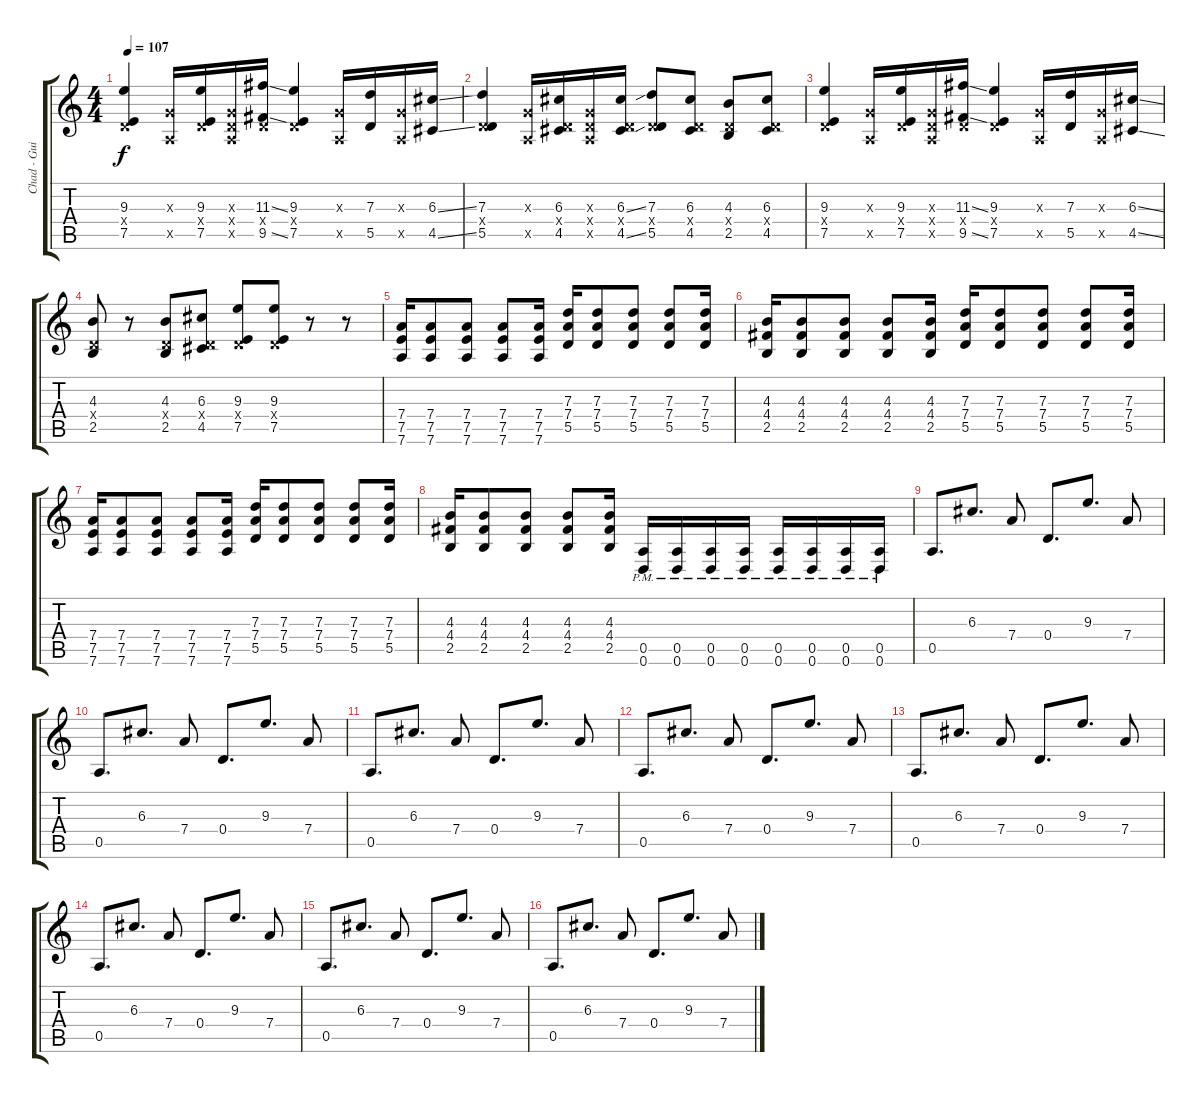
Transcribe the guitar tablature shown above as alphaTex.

\track ("Chad - Guitar" "Chad - Gui") {instrument distortionguitar}
\staff {score tabs}
\tuning (E4 B3 G3 D3 A2 D2) {hide}
\ts (4 4)
\tempo 107
\clef g2
\ks c
(9.3 0.4{x} 7.5).4{dy f} (0.3{x} 0.5{x}).16 (9.3 0.4{x} 7.5).16 (0.3{x} 0.4{x} 0.5{x}).16 (11.3{ss} 0.4{x} 9.5{ss}).16 (9.3 0.4{x} 7.5).4 (0.3{x} 0.5{x}).16 (7.3 5.5).16 (0.3{x} 0.5{x}).16 (6.3{ss} 4.5{ss}).16 |
(7.3 0.4{x} 5.5).4 (0.3{x} 0.5{x}).16 (6.3 0.4{x} 4.5).16 (0.3{x} 0.4{x} 0.5{x}).16 (6.3{ss} 0.4{x} 4.5{ss}).16 (7.3 0.4{x} 5.5).8 (6.3 0.4{x} 4.5).8 (4.3 0.4{x} 2.5).8 (6.3 0.4{x} 4.5).8 |
(9.3 0.4{x} 7.5).4 (0.3{x} 0.5{x}).16 (9.3 0.4{x} 7.5).16 (0.3{x} 0.4{x} 0.5{x}).16 (11.3{ss} 0.4{x} 9.5{ss}).16 (9.3 0.4{x} 7.5).4 (0.3{x} 0.5{x}).16 (7.3 5.5).16 (0.3{x} 0.5{x}).16 (6.3{ss} 4.5{ss}).16 |
(4.3 0.4{x} 2.5).8 r.8 (4.3 0.4{x} 2.5).8 (6.3 0.4{x} 4.5).8 (9.3 0.4{x} 7.5).8 (9.3 0.4{x} 7.5).8 r.8 r.8 |
(7.4 7.5 7.6).16 (7.4 7.5 7.6).8 (7.4 7.5 7.6).8 (7.4 7.5 7.6).8 (7.4 7.5 7.6).16 (7.3 7.4 5.5).16 (7.3 7.4 5.5).8 (7.3 7.4 5.5).8 (7.3 7.4 5.5).8 (7.3 7.4 5.5).16 |
(4.3 4.4 2.5).16 (4.3 4.4 2.5).8 (4.3 4.4 2.5).8 (4.3 4.4 2.5).8 (4.3 4.4 2.5).16 (7.3 7.4 5.5).16 (7.3 7.4 5.5).8 (7.3 7.4 5.5).8 (7.3 7.4 5.5).8 (7.3 7.4 5.5).16 |
(7.4 7.5 7.6).16 (7.4 7.5 7.6).8 (7.4 7.5 7.6).8 (7.4 7.5 7.6).8 (7.4 7.5 7.6).16 (7.3 7.4 5.5).16 (7.3 7.4 5.5).8 (7.3 7.4 5.5).8 (7.3 7.4 5.5).8 (7.3 7.4 5.5).16 |
(4.3 4.4 2.5).16 (4.3 4.4 2.5).8 (4.3 4.4 2.5).8 (4.3 4.4 2.5).8 (4.3 4.4 2.5).16 (0.5{pm} 0.6{pm}).16 (0.5{pm} 0.6{pm}).16 (0.5{pm} 0.6{pm}).16 (0.5{pm} 0.6{pm}).16 (0.5{pm} 0.6{pm}).16 (0.5{pm} 0.6{pm}).16 (0.5{pm} 0.6{pm}).16 (0.5{pm} 0.6{pm}).16 |
0.5.8{d} 6.3.8{d} 7.4.8 0.4.8{d} 9.3.8{d} 7.4.8 |
0.5.8{d} 6.3.8{d} 7.4.8 0.4.8{d} 9.3.8{d} 7.4.8 |
0.5.8{d} 6.3.8{d} 7.4.8 0.4.8{d} 9.3.8{d} 7.4.8 |
0.5.8{d} 6.3.8{d} 7.4.8 0.4.8{d} 9.3.8{d} 7.4.8 |
0.5.8{d} 6.3.8{d} 7.4.8 0.4.8{d} 9.3.8{d} 7.4.8 |
0.5.8{d} 6.3.8{d} 7.4.8 0.4.8{d} 9.3.8{d} 7.4.8 |
0.5.8{d} 6.3.8{d} 7.4.8 0.4.8{d} 9.3.8{d} 7.4.8 |
0.5.8{d} 6.3.8{d} 7.4.8 0.4.8{d} 9.3.8{d} 7.4.8
